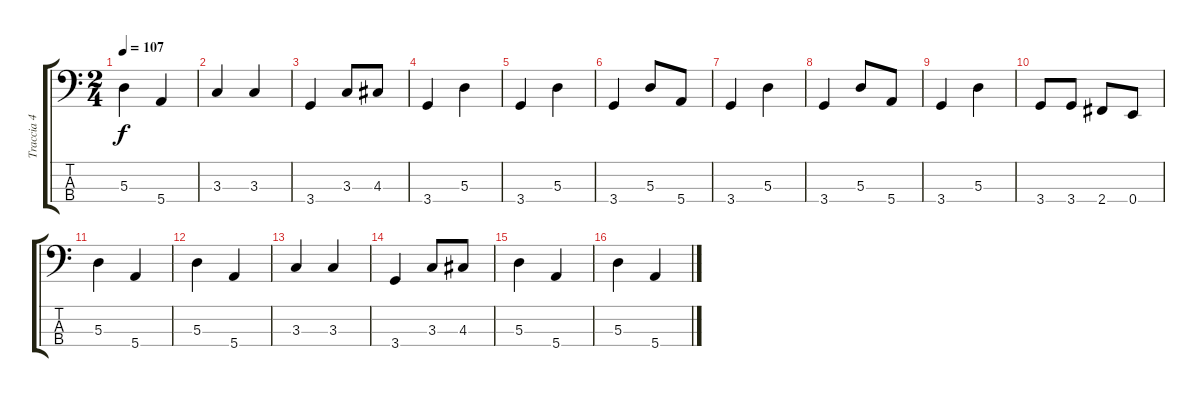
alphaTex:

\track ("Traccia 4" "Traccia 4") {instrument electricbassfinger}
\staff {score tabs}
\tuning (G2 D2 A1 E1) {hide}
\ts (2 4)
\tempo 107
\clef f4
\ks c
5.3.4{dy f} 5.4.4 |
3.3.4 3.3.4 |
3.4.4 3.3.8 4.3.8 |
3.4.4 5.3.4 |
3.4.4 5.3.4 |
3.4.4 5.3.8 5.4.8 |
3.4.4 5.3.4 |
3.4.4 5.3.8 5.4.8 |
3.4.4 5.3.4 |
3.4.8 3.4.8 2.4.8 0.4.8 |
5.3.4 5.4.4 |
5.3.4 5.4.4 |
3.3.4 3.3.4 |
3.4.4 3.3.8 4.3.8 |
5.3.4 5.4.4 |
5.3.4 5.4.4
